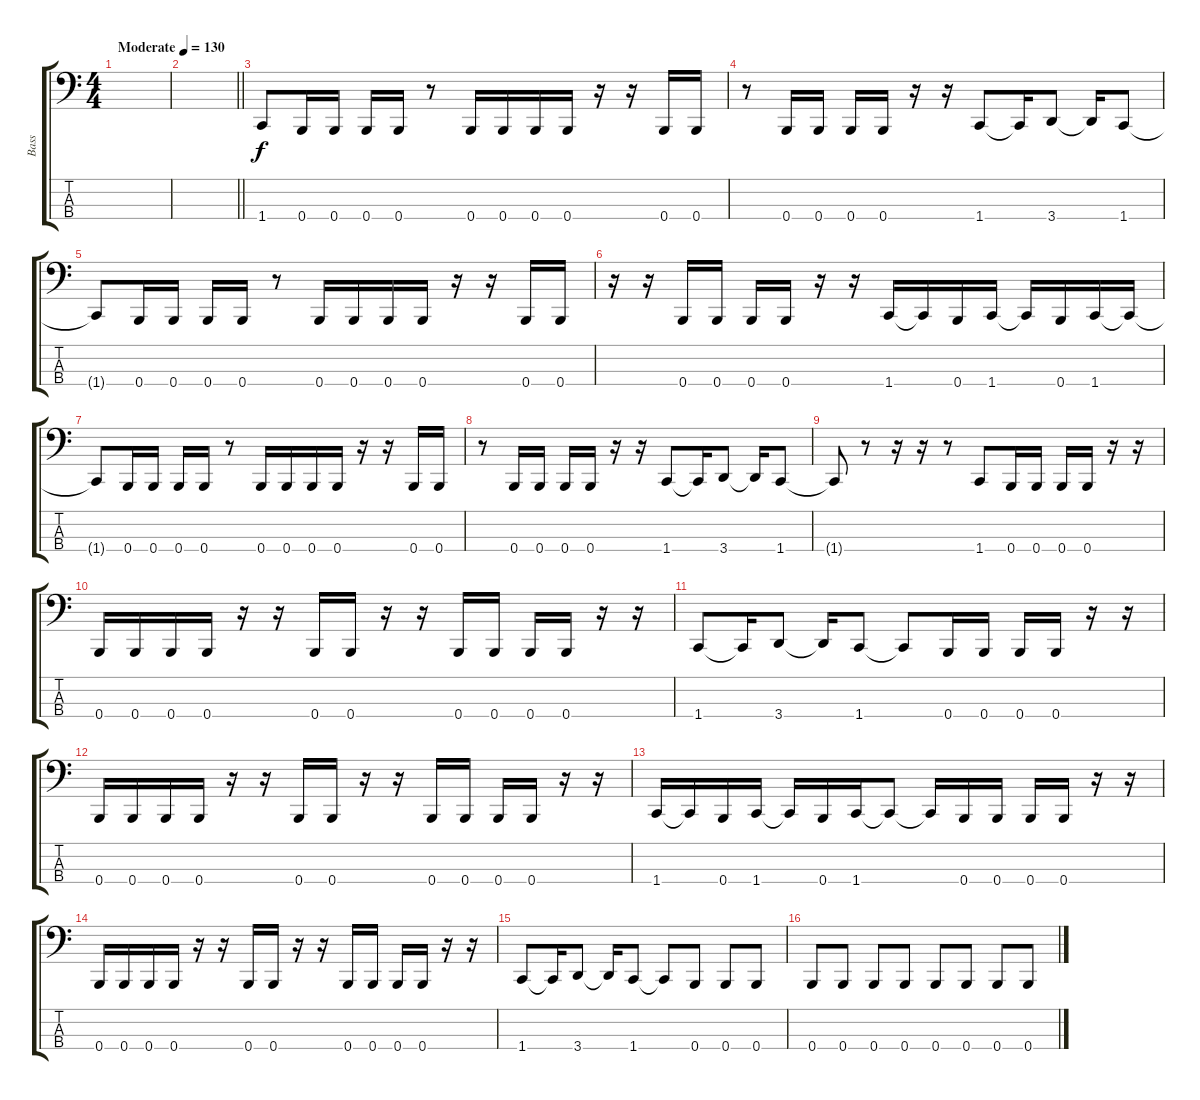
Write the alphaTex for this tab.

\track ("Bass" "Bass") {instrument electricbasspick}
\staff {score tabs}
\tuning (E2 B1 Gb1 B0) {hide}
\ts (4 4)
\tempo (130 "Moderate")
\clef f4
\ks c
|
\barLineRight lightlight
|
\section ("" "")
1.4.8 0.4.16 0.4.16 0.4.16 0.4.16 r.8 0.4.16 0.4.16 0.4.16 0.4.16 r.16 r.16 0.4.16 0.4.16 |
r.8 0.4.16 0.4.16 0.4.16 0.4.16 r.16 r.16 1.4.8 1.4{t}.16 3.4.8 3.4{t}.16 1.4.8 |
1.4{t}.8 0.4.16 0.4.16 0.4.16 0.4.16 r.8 0.4.16 0.4.16 0.4.16 0.4.16 r.16 r.16 0.4.16 0.4.16 |
r.16 r.16 0.4.16 0.4.16 0.4.16 0.4.16 r.16 r.16 1.4.16 1.4{t}.16 0.4.16 1.4.16 1.4{t}.16 0.4.16 1.4.16 1.4{t}.16 |
1.4{t}.8 0.4.16 0.4.16 0.4.16 0.4.16 r.8 0.4.16 0.4.16 0.4.16 0.4.16 r.16 r.16 0.4.16 0.4.16 |
r.8 0.4.16 0.4.16 0.4.16 0.4.16 r.16 r.16 1.4.8 1.4{t}.16 3.4.8 3.4{t}.16 1.4.8 |
1.4{t}.8 r.8 r.16 r.16 r.8 1.4.8 0.4.16 0.4.16 0.4.16 0.4.16 r.16 r.16 |
0.4.16 0.4.16 0.4.16 0.4.16 r.16 r.16 0.4.16 0.4.16 r.16 r.16 0.4.16 0.4.16 0.4.16 0.4.16 r.16 r.16 |
1.4.8 1.4{t}.16 3.4.8 3.4{t}.16 1.4.8 1.4{t}.8 0.4.16 0.4.16 0.4.16 0.4.16 r.16 r.16 |
0.4.16 0.4.16 0.4.16 0.4.16 r.16 r.16 0.4.16 0.4.16 r.16 r.16 0.4.16 0.4.16 0.4.16 0.4.16 r.16 r.16 |
1.4.16 1.4{t}.16 0.4.16 1.4.16 1.4{t}.16 0.4.16 1.4.16 1.4{t}.8 1.4{t}.16 0.4.16 0.4.16 0.4.16 0.4.16 r.16 r.16 |
0.4.16 0.4.16 0.4.16 0.4.16 r.16 r.16 0.4.16 0.4.16 r.16 r.16 0.4.16 0.4.16 0.4.16 0.4.16 r.16 r.16 |
1.4.8 1.4{t}.16 3.4.8 3.4{t}.16 1.4.8 1.4{t}.8 0.4.8 0.4.8 0.4.8 |
0.4.8 0.4.8 0.4.8 0.4.8 0.4.8 0.4.8 0.4.8 0.4.8
